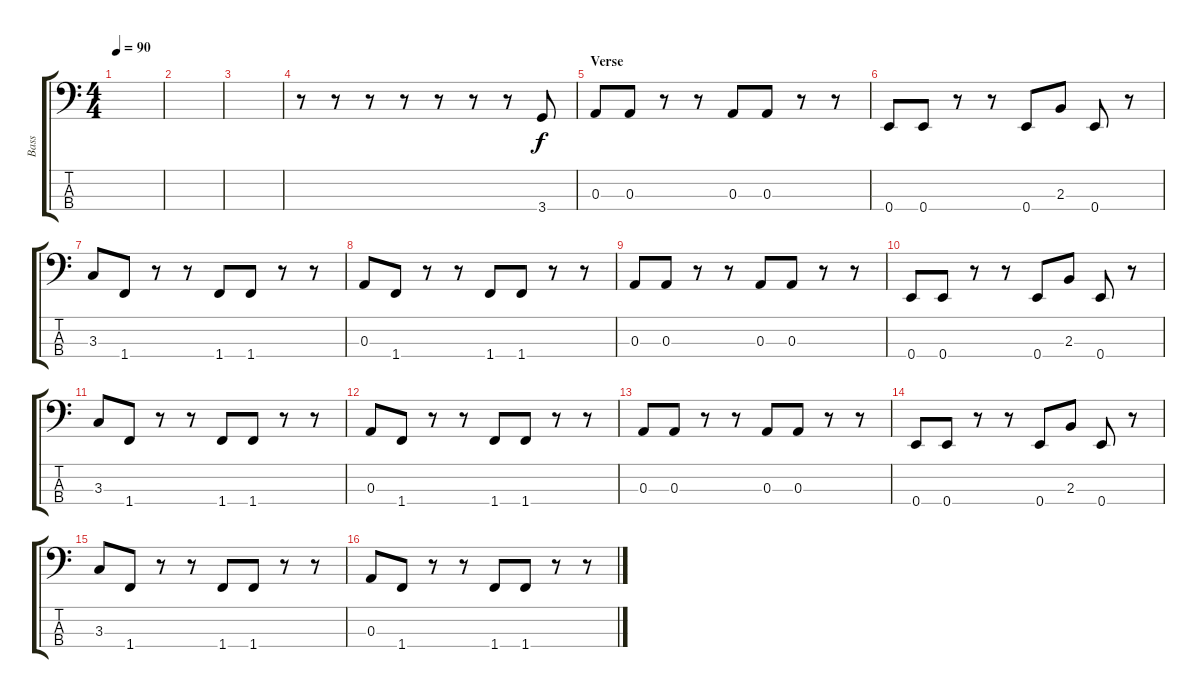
\track ("Bass" "Bass") {instrument electricbassfinger}
\staff {score tabs}
\tuning (G2 D2 A1 E1) {hide}
\ts (4 4)
\tempo 90
\clef f4
\ks c
|
|
|
r.8 r.8 r.8 r.8 r.8 r.8 r.8 3.4.8 |
\section ("" "Verse")
0.3.8 0.3.8 r.8 r.8 0.3.8 0.3.8 r.8 r.8 |
0.4.8 0.4.8 r.8 r.8 0.4.8 2.3.8 0.4.8 r.8 |
3.3.8 1.4.8 r.8 r.8 1.4.8 1.4.8 r.8 r.8 |
0.3.8 1.4.8 r.8 r.8 1.4.8 1.4.8 r.8 r.8 |
0.3.8 0.3.8 r.8 r.8 0.3.8 0.3.8 r.8 r.8 |
0.4.8 0.4.8 r.8 r.8 0.4.8 2.3.8 0.4.8 r.8 |
3.3.8 1.4.8 r.8 r.8 1.4.8 1.4.8 r.8 r.8 |
0.3.8 1.4.8 r.8 r.8 1.4.8 1.4.8 r.8 r.8 |
0.3.8 0.3.8 r.8 r.8 0.3.8 0.3.8 r.8 r.8 |
0.4.8 0.4.8 r.8 r.8 0.4.8 2.3.8 0.4.8 r.8 |
3.3.8 1.4.8 r.8 r.8 1.4.8 1.4.8 r.8 r.8 |
0.3.8 1.4.8 r.8 r.8 1.4.8 1.4.8 r.8 r.8
